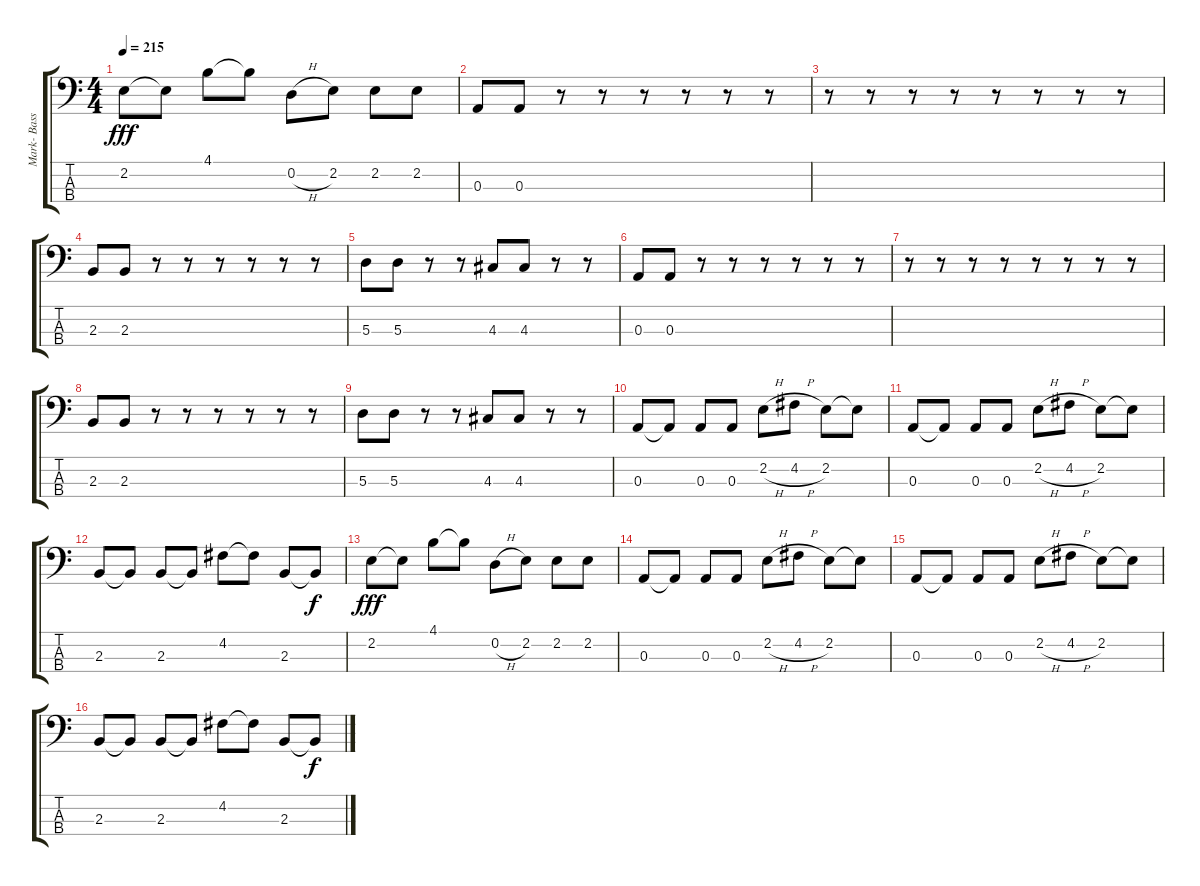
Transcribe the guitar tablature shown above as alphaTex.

\track ("Mark- Bass" "Mark- Bass") {instrument electricbassfinger}
\staff {score tabs}
\tuning (G2 D2 A1 E1) {hide}
\ts (4 4)
\tempo 215
\clef f4
\ks c
2.2.8{dy fff} 2.2{t}.8 4.1.8 4.1{t}.8 0.2{h}.8 2.2.8 2.2.8 2.2.8 |
0.3.8 0.3.8 r.8 r.8 r.8 r.8 r.8 r.8 |
r.8 r.8 r.8 r.8 r.8 r.8 r.8 r.8 |
2.3.8 2.3.8 r.8 r.8 r.8 r.8 r.8 r.8 |
5.3.8 5.3.8 r.8 r.8 4.3.8 4.3.8 r.8 r.8 |
0.3.8 0.3.8 r.8 r.8 r.8 r.8 r.8 r.8 |
r.8 r.8 r.8 r.8 r.8 r.8 r.8 r.8 |
2.3.8 2.3.8 r.8 r.8 r.8 r.8 r.8 r.8 |
5.3.8 5.3.8 r.8 r.8 4.3.8 4.3.8 r.8 r.8 |
0.3.8 0.3{t}.8 0.3.8 0.3.8 2.2{h}.8 4.2{h}.8 2.2.8 2.2{t}.8 |
0.3.8 0.3{t}.8 0.3.8 0.3.8 2.2{h}.8 4.2{h}.8 2.2.8 2.2{t}.8 |
2.3.8 2.3{t}.8 2.3.8 2.3{t}.8 4.2.8 4.2{t}.8 2.3.8 2.3{t}.8{dy f} |
2.2.8{dy fff} 2.2{t}.8 4.1.8 4.1{t}.8 0.2{h}.8 2.2.8 2.2.8 2.2.8 |
0.3.8 0.3{t}.8 0.3.8 0.3.8 2.2{h}.8 4.2{h}.8 2.2.8 2.2{t}.8 |
0.3.8 0.3{t}.8 0.3.8 0.3.8 2.2{h}.8 4.2{h}.8 2.2.8 2.2{t}.8 |
2.3.8 2.3{t}.8 2.3.8 2.3{t}.8 4.2.8 4.2{t}.8 2.3.8 2.3{t}.8{dy f}
